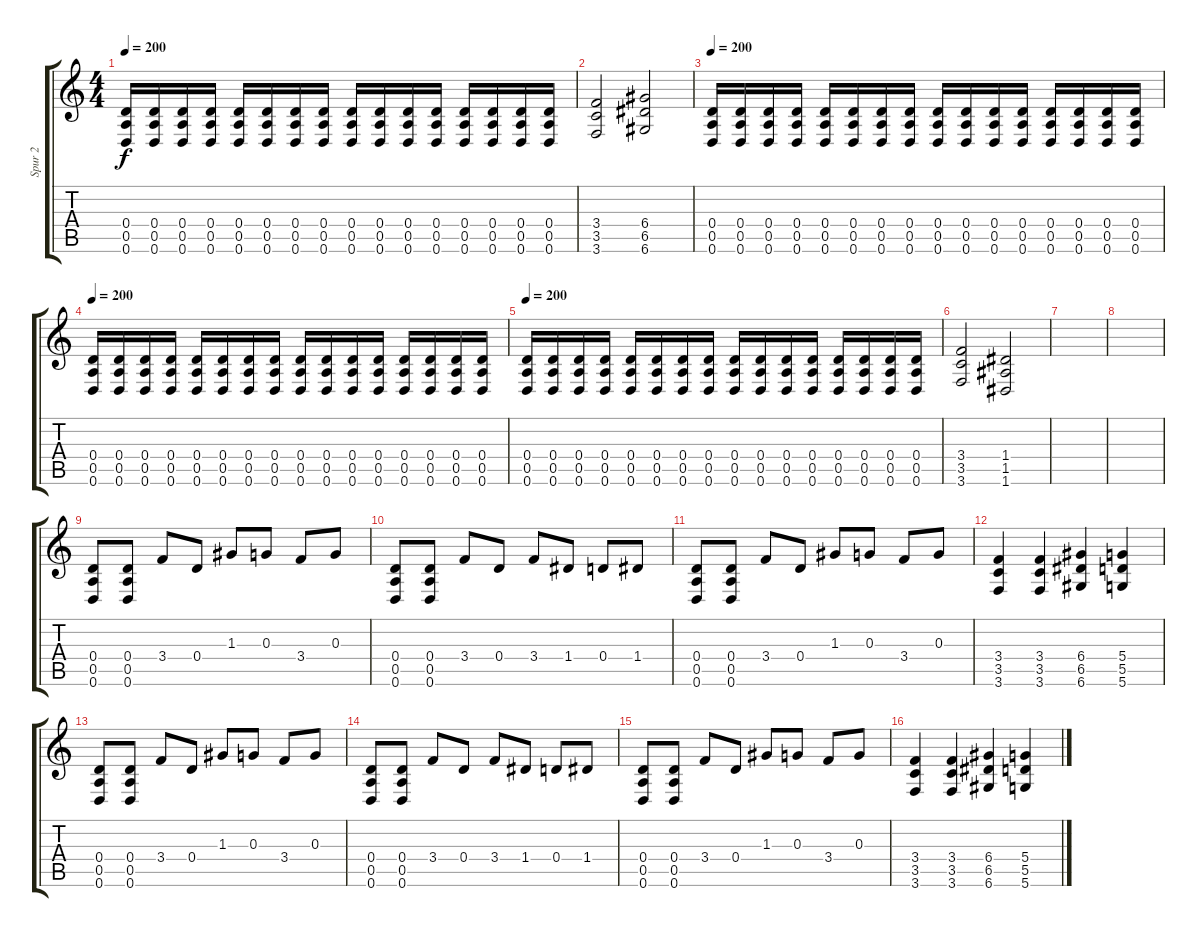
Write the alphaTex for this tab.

\track ("Spur 2" "Spur 2") {instrument distortionguitar}
\staff {score tabs}
\tuning (E4 B3 G3 D3 A2 D2) {hide}
\ts (4 4)
\tempo 200
\clef g2
\ks c
(0.4 0.5 0.6).16{dy f} (0.4 0.5 0.6).16 (0.4 0.5 0.6).16 (0.4 0.5 0.6).16 (0.4 0.5 0.6).16 (0.4 0.5 0.6).16 (0.4 0.5 0.6).16 (0.4 0.5 0.6).16 (0.4 0.5 0.6).16 (0.4 0.5 0.6).16 (0.4 0.5 0.6).16 (0.4 0.5 0.6).16 (0.4 0.5 0.6).16 (0.4 0.5 0.6).16 (0.4 0.5 0.6).16 (0.4 0.5 0.6).16 |
(3.4 3.5 3.6).2 (6.4 6.5 6.6).2 |
\tempo 200
(0.4 0.5 0.6).16 (0.4 0.5 0.6).16 (0.4 0.5 0.6).16 (0.4 0.5 0.6).16 (0.4 0.5 0.6).16 (0.4 0.5 0.6).16 (0.4 0.5 0.6).16 (0.4 0.5 0.6).16 (0.4 0.5 0.6).16 (0.4 0.5 0.6).16 (0.4 0.5 0.6).16 (0.4 0.5 0.6).16 (0.4 0.5 0.6).16 (0.4 0.5 0.6).16 (0.4 0.5 0.6).16 (0.4 0.5 0.6).16 |
\tempo 200
(0.4 0.5 0.6).16 (0.4 0.5 0.6).16 (0.4 0.5 0.6).16 (0.4 0.5 0.6).16 (0.4 0.5 0.6).16 (0.4 0.5 0.6).16 (0.4 0.5 0.6).16 (0.4 0.5 0.6).16 (0.4 0.5 0.6).16 (0.4 0.5 0.6).16 (0.4 0.5 0.6).16 (0.4 0.5 0.6).16 (0.4 0.5 0.6).16 (0.4 0.5 0.6).16 (0.4 0.5 0.6).16 (0.4 0.5 0.6).16 |
\tempo 200
(0.4 0.5 0.6).16 (0.4 0.5 0.6).16 (0.4 0.5 0.6).16 (0.4 0.5 0.6).16 (0.4 0.5 0.6).16 (0.4 0.5 0.6).16 (0.4 0.5 0.6).16 (0.4 0.5 0.6).16 (0.4 0.5 0.6).16 (0.4 0.5 0.6).16 (0.4 0.5 0.6).16 (0.4 0.5 0.6).16 (0.4 0.5 0.6).16 (0.4 0.5 0.6).16 (0.4 0.5 0.6).16 (0.4 0.5 0.6).16 |
(3.4 3.5 3.6).2 (1.4 1.5 1.6).2 |
|
|
(0.4 0.5 0.6).8 (0.4 0.5 0.6).8 3.4.8 0.4.8 1.3.8 0.3.8 3.4.8 0.3.8 |
(0.4 0.5 0.6).8 (0.4 0.5 0.6).8 3.4.8 0.4.8 3.4.8 1.4.8 0.4.8 1.4.8 |
(0.4 0.5 0.6).8 (0.4 0.5 0.6).8 3.4.8 0.4.8 1.3.8 0.3.8 3.4.8 0.3.8 |
(3.4 3.5 3.6).4 (3.4 3.5 3.6).4 (6.4 6.5 6.6).4 (5.4 5.5 5.6).4 |
(0.4 0.5 0.6).8 (0.4 0.5 0.6).8 3.4.8 0.4.8 1.3.8 0.3.8 3.4.8 0.3.8 |
(0.4 0.5 0.6).8 (0.4 0.5 0.6).8 3.4.8 0.4.8 3.4.8 1.4.8 0.4.8 1.4.8 |
(0.4 0.5 0.6).8 (0.4 0.5 0.6).8 3.4.8 0.4.8 1.3.8 0.3.8 3.4.8 0.3.8 |
(3.4 3.5 3.6).4 (3.4 3.5 3.6).4 (6.4 6.5 6.6).4 (5.4 5.5 5.6).4
